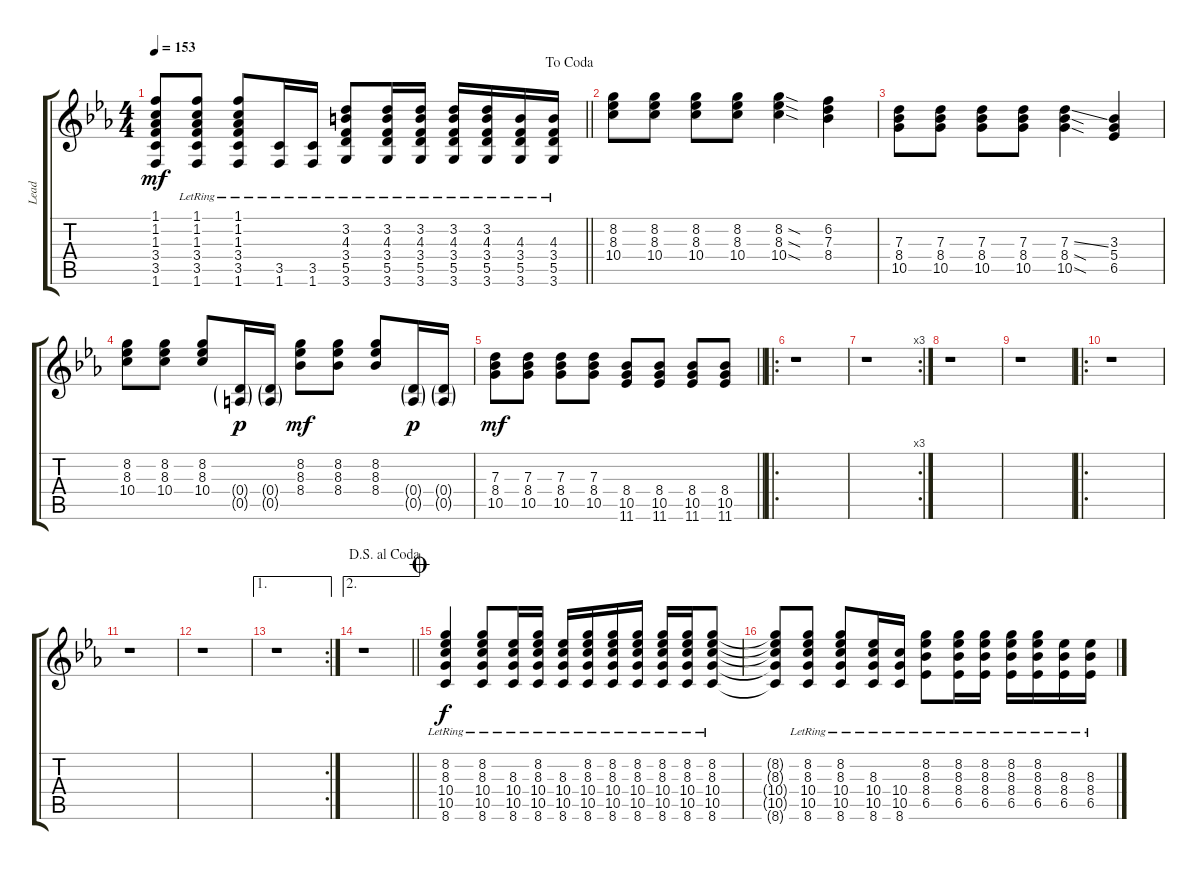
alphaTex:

\track ("Lead" "Lead") {instrument overdrivenguitar}
\staff {score tabs}
\tuning (E4 B3 G3 D3 A2 E2) {hide}
\ts (4 4)
\jump dacoda
\tempo 153
\clef g2
\barLineRight lightlight
\ks eb
(1.1{t} 1.2{t} 1.3{t} 3.4{t} 3.5{t} 1.6{t}).8{dy mf} (1.1{lr} 1.2{lr} 1.3{lr} 3.4{lr} 3.5{lr} 1.6{lr}).8 (1.1{lr} 1.2{lr} 1.3{lr} 3.4{lr} 3.5{lr} 1.6{lr}).8 (3.5{lr} 1.6{lr}).16 (3.5{lr} 1.6{lr}).16 (3.2{lr} 4.3{lr} 3.4{lr} 5.5{lr} 3.6{lr}).8 (3.2{lr} 4.3{lr} 3.4{lr} 5.5{lr} 3.6{lr}).16 (3.2{lr} 4.3{lr} 3.4{lr} 5.5{lr} 3.6{lr}).16 (3.2{lr} 4.3{lr} 3.4{lr} 5.5{lr} 3.6{lr}).16 (3.2{lr} 4.3{lr} 3.4{lr} 5.5{lr} 3.6{lr}).16 (4.3{lr} 3.4{lr} 5.5{lr} 3.6{lr}).16 (4.3{lr} 3.4{lr} 5.5{lr} 3.6{lr}).16 |
(8.2 8.3 10.4).8 (8.2 8.3 10.4).8 (8.2 8.3 10.4).8 (8.2 8.3 10.4).8 (8.2{sod} 8.3{sod} 10.4{sod}).4 (6.2 7.3 8.4).4 |
(7.3 8.4 10.5).8 (7.3 8.4 10.5).8 (7.3 8.4 10.5).8 (7.3 8.4 10.5).8 (7.3{ss} 8.4{sod} 10.5{sod}).4 (3.3 5.4 6.5).4 |
(8.2 8.3 10.4).8 (8.2 8.3 10.4).8 (8.2 8.3 10.4).8 (0.4{g} 0.5{g}).16{dy p} (0.4{g} 0.5{g}).16 (8.2 8.3 8.4).8{dy mf} (8.2 8.3 8.4).8 (8.2 8.3 8.4).8 (0.4{g} 0.5{g}).16{dy p} (0.4{g} 0.5{g}).16 |
\barLineRight lightlight
(7.3 8.4 10.5).8{dy mf} (7.3 8.4 10.5).8 (7.3 8.4 10.5).8 (7.3 8.4 10.5).8 (8.4 10.5 11.6).8 (8.4 10.5 11.6).8 (8.4 10.5 11.6).8 (8.4 10.5 11.6).8 |
\ro
r.1 |
\rc 3
r.1 |
r.1 |
r.1 |
\ro
r.1 |
r.1 |
r.1 |
\ae 1
\rc 2
r.1 |
\ae 2
\jump dalsegnoalcoda
\barLineRight lightlight
r.1 |
\jump coda
(8.2{lr} 8.3{lr} 10.4{lr} 10.5{lr} 8.6{lr}).4{dy f} (8.2{lr} 8.3{lr} 10.4{lr} 10.5{lr} 8.6{lr}).8 (8.3{lr} 10.4{lr} 10.5{lr} 8.6{lr}).16 (8.2{lr} 8.3{lr} 10.4{lr} 10.5{lr} 8.6{lr}).16 (8.3{lr} 10.4{lr} 10.5{lr} 8.6{lr}).16 (8.2{lr} 8.3{lr} 10.4{lr} 10.5{lr} 8.6{lr}).16 (8.2{lr} 8.3{lr} 10.4{lr} 10.5{lr} 8.6{lr}).16 (8.2{lr} 8.3{lr} 10.4{lr} 10.5{lr} 8.6{lr}).16 (8.2{lr} 8.3{lr} 10.4{lr} 10.5{lr} 8.6{lr}).16 (8.2{lr} 8.3{lr} 10.4{lr} 10.5{lr} 8.6{lr}).16 (8.2{lr} 8.3{lr} 10.4{lr} 10.5{lr} 8.6{lr}).8 |
(8.2{t} 8.3{t} 10.4{t} 10.5{t} 8.6{t}).8 (8.2{lr} 8.3{lr} 10.4{lr} 10.5{lr} 8.6{lr}).8 (8.2{lr} 8.3{lr} 10.4{lr} 10.5{lr} 8.6{lr}).8 (8.3{lr} 10.4{lr} 10.5{lr} 8.6{lr}).16 (10.4{lr} 10.5{lr} 8.6{lr}).16 (8.2{lr} 8.3{lr} 8.4{lr} 6.5{lr}).8 (8.2{lr} 8.3{lr} 8.4{lr} 6.5{lr}).16 (8.2{lr} 8.3{lr} 8.4{lr} 6.5{lr}).16 (8.2{lr} 8.3{lr} 8.4{lr} 6.5{lr}).16 (8.2{lr} 8.3{lr} 8.4{lr} 6.5{lr}).16 (8.3{lr} 8.4{lr} 6.5{lr}).16 (8.3{lr} 8.4{lr} 6.5{lr}).16
